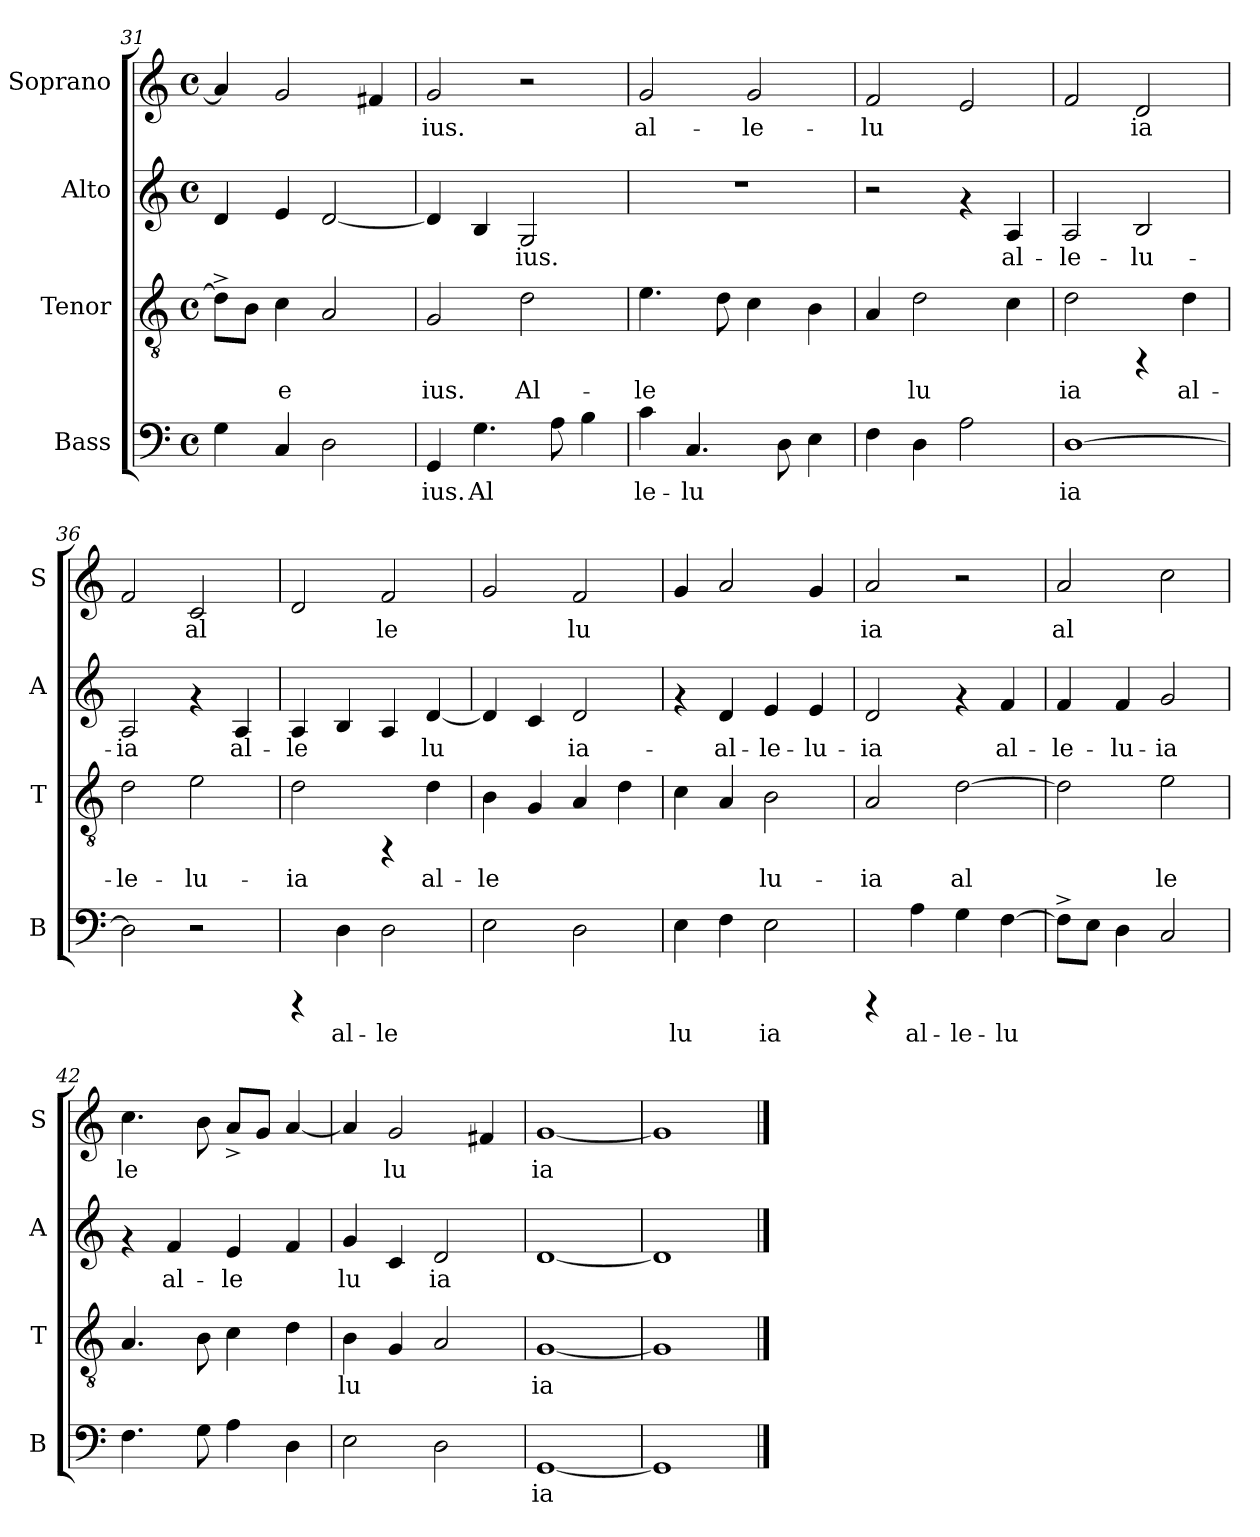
**kern	**text	**kern	**text	**kern	**text	**kern	**text
*part4	*part4	*part3	*part3	*part2	*part2	*part1	*part1
*staff4	*staff4	*staff3	*staff3	*staff2	*staff2	*staff1	*staff1
*I"Bass	*	*I"Tenor	*	*I"Alto	*	*I"Soprano	*
*I'B	*	*I'T	*	*I'A	*	*I'S	*
*clefF4	*	*clefGv2	*	*clefG2	*	*clefG2	*
*k[]	*	*k[]	*	*k[]	*	*k[]	*
*C:	*	*C:	*	*C:	*	*C:	*
*M4/4	*	*M4/4	*	*M4/4	*	*M4/4	*
*met(c)	*	*met(c)	*	*met(c)	*	*met(c)	*
=31	=31	=31	=31	=31	=31	=31	=31
!	!LO:LY:b:cj	!	!LO:LY:b:cj	!	!LO:LY:b:cj	!	!LO:LY:b:cj
4G\	--	8d^<\L]	--	4d/	--	4a/]	--
!	!	!	!LO:LY:b:cj	!	!	!	!
.	.	8B\J	--	.	.	.	.
!	!LO:LY:b:cj	!	!LO:LY:b:cj	!	!LO:LY:b:cj	!	!LO:LY:b:cj
4C/	--	4c\	-e-	4e/	--	2g/	--
!	!LO:LY:b:cj	!	!LO:LY:b:cj	!	!LO:LY:b:cj	!	!
2D\	--	2A/	--	[<2d/	--	.	.
!	!	!	!	!	!	!	!LO:LY:b:cj
.	.	.	.	.	.	4f#X/	--
=32	=32	=32	=32	=32	=32	=32	=32
!	!LO:LY:b:cj	!	!LO:LY:b:cj	!	!LO:LY:b:cj	!	!LO:LY:b:cj
4GG/	-ius.	2G/	-ius.	4d/]	--	2g/	-ius.
!	!LO:LY:b:cj	!	!	!	!LO:LY:b:cj	!	!
4.G\	Al-	.	.	4B/	--	.	.
!	!	!	!LO:LY:b:cj	!	!LO:LY:b:cj	!	!
.	.	2d\	Al-	2G/	-ius.	2r	.
!	!LO:LY:b:cj	!	!	!	!	!	!
8A\	--	.	.	.	.	.	.
!	!LO:LY:b:cj	!	!	!	!	!	!
4B\	--	.	.	.	.	.	.
!!LO:PB:g=z
=33	=33	=33	=33	=33	=33	=33	=33
!	!LO:LY:b:cj	!	!LO:LY:b:cj	!	!	!	!LO:LY:b:cj
4c\	-le-	4.e\	-le-	1r	.	2g/	al-
!	!LO:LY:b:cj	!	!	!	!	!	!
4.C/	-lu-	.	.	.	.	.	.
!	!	!	!LO:LY:b:cj	!	!	!	!
.	.	8d\	--	.	.	.	.
!	!	!	!LO:LY:b:cj	!	!	!	!LO:LY:b:cj
.	.	4c\	--	.	.	2g/	-le-
!	!LO:LY:b:cj	!	!	!	!	!	!
8D\	--	.	.	.	.	.	.
!	!LO:LY:b:cj	!	!LO:LY:b:cj	!	!	!	!
4E\	--	4B\	--	.	.	.	.
=34	=34	=34	=34	=34	=34	=34	=34
!	!LO:LY:b:cj	!	!LO:LY:b:cj	!	!	!	!LO:LY:b:cj
4F\	--	4A/	--	2r	.	2f/	-lu-
!	!LO:LY:b:cj	!	!LO:LY:b:cj	!	!	!	!
4D\	--	2d\	-lu-	.	.	.	.
!	!LO:LY:b:cj	!	!	!	!	!	!LO:LY:b:cj
2A\	--	.	.	4rf	.	2e/	--
!	!	!	!LO:LY:b:cj	!	!LO:LY:b:cj	!	!
.	.	4c\	--	4A/	al-	.	.
=35	=35	=35	=35	=35	=35	=35	=35
!	!LO:LY:b:cj	!	!LO:LY:b:cj	!	!LO:LY:b:cj	!	!LO:LY:b:cj
[>1D	-ia	2d\	-ia	2A/	-le-	2f/	--
!	!	!	!	!	!LO:LY:b:cj	!	!LO:LY:b:cj
.	.	4rFF	.	2B/	-lu-	2d/	-ia
!	!	!	!LO:LY:b:cj	!	!	!	!
.	.	4d\	al-	.	.	.	.
=36	=36	=36	=36	=36	=36	=36	=36
!	!LO:LY:b:cj	!	!LO:LY:b:cj	!	!LO:LY:b:cj	!	!LO:LY:b:cj
2D\]	.	2d\	-le-	2A/	-ia	2f/	.
!	!	!	!LO:LY:b:cj	!	!	!	!LO:LY:b:cj
2r	.	2e\	-lu-	4rf	.	2c/	al-
!	!	!	!	!	!LO:LY:b:cj	!	!
.	.	.	.	4A/	al-	.	.
=37	=37	=37	=37	=37	=37	=37	=37
!	!	!	!LO:LY:b:cj	!	!LO:LY:b:cj	!	!LO:LY:b:cj
4rCCC	.	2d\	-ia	4A/	-le-	2d/	--
!	!LO:LY:b:cj	!	!	!	!LO:LY:b:cj	!	!
4D\	al-	.	.	4B/	--	.	.
!	!LO:LY:b:cj	!	!	!	!LO:LY:b:cj	!	!LO:LY:b:cj
2D\	-le-	4rFF	.	4A/	--	2f/	-le-
!	!	!	!LO:LY:b:cj	!	!LO:LY:b:cj	!	!
.	.	4d\	al-	[<4d/	-lu-	.	.
=38	=38	=38	=38	=38	=38	=38	=38
!	!LO:LY:b:cj	!	!LO:LY:b:cj	!	!LO:LY:b:cj	!	!LO:LY:b:cj
2E\	--	4B\	-le-	4d/]	--	2g/	--
!	!	!	!LO:LY:b:cj	!	!LO:LY:b:cj	!	!
.	.	4G/	--	4c/	--	.	.
!	!LO:LY:b:cj	!	!LO:LY:b:cj	!	!LO:LY:b:cj	!	!LO:LY:b:cj
2D\	--	4A/	--	2d/	-ia-	2f/	-lu-
!	!	!	!LO:LY:b:cj	!	!	!	!
.	.	4d\	--	.	.	.	.
!!LO:LB:g=z
=39	=39	=39	=39	=39	=39	=39	=39
!	!LO:LY:b:cj	!	!LO:LY:b:cj	!	!	!	!LO:LY:b:cj
4E\	-lu-	4c\	--	4rf	.	4g/	--
!	!LO:LY:b:cj	!	!LO:LY:b:cj	!	!LO:LY:b:cj	!	!LO:LY:b:cj
4F\	--	4A/	--	4d/	-al-	2a/	--
!	!LO:LY:b:cj	!	!LO:LY:b:cj	!	!LO:LY:b:cj	!	!
2E\	-ia	2B\	-lu-	4e/	-le-	.	.
!	!	!	!	!	!LO:LY:b:cj	!	!LO:LY:b:cj
.	.	.	.	4e/	-lu-	4g/	--
=40	=40	=40	=40	=40	=40	=40	=40
!	!	!	!LO:LY:b:cj	!	!LO:LY:b:cj	!	!LO:LY:b:cj
4rCCC	.	2A/	-ia	2d/	-ia	2a/	-ia
!	!LO:LY:b:cj	!	!	!	!	!	!
4A\	al-	.	.	.	.	.	.
!	!LO:LY:b:cj	!	!LO:LY:b:cj	!	!	!	!
4G\	-le-	[>2d\	al-	4rf	.	2r	.
!	!LO:LY:b:cj	!	!	!	!LO:LY:b:cj	!	!
[>4F\	-lu-	.	.	4f/	al-	.	.
=41	=41	=41	=41	=41	=41	=41	=41
!	!LO:LY:b:cj	!	!LO:LY:b:cj	!	!LO:LY:b:cj	!	!LO:LY:b:cj
8F^<\L]	--	2d\]	--	4f/	-le-	2a/	al-
!	!LO:LY:b:cj	!	!	!	!	!	!
8E\J	--	.	.	.	.	.	.
!	!LO:LY:b:cj	!	!	!	!LO:LY:b:cj	!	!
4D\	--	.	.	4f/	-lu-	.	.
!	!LO:LY:b:cj	!	!LO:LY:b:cj	!	!LO:LY:b:cj	!	!LO:LY:b:cj
2C/	--	2e\	-le-	2g/	-ia	2cc\	--
=42	=42	=42	=42	=42	=42	=42	=42
!	!LO:LY:b:cj	!	!LO:LY:b:cj	!	!	!	!LO:LY:b:cj
4.F\	--	4.A/	--	4rf	.	4.cc\	-le-
!	!	!	!	!	!LO:LY:b:cj	!	!
.	.	.	.	4f/	al-	.	.
!	!LO:LY:b:cj	!	!LO:LY:b:cj	!	!	!	!LO:LY:b:cj
8G\	--	8B\	--	.	.	8b\	--
!	!LO:LY:b:cj	!	!LO:LY:b:cj	!	!LO:LY:b:cj	!	!LO:LY:b:cj
4A\	--	4c\	--	4e/	-le-	8a^>/L	--
!	!	!	!	!	!	!	!LO:LY:b:cj
.	.	.	.	.	.	8g/J	--
!	!LO:LY:b:cj	!	!LO:LY:b:cj	!	!LO:LY:b:cj	!	!LO:LY:b:cj
4D\	--	4d\	--	4f/	--	[<4a/	--
=43	=43	=43	=43	=43	=43	=43	=43
!	!LO:LY:b:cj	!	!LO:LY:b:cj	!	!LO:LY:b:cj	!	!LO:LY:b:cj
2E\	--	4B\	-lu-	4g/	-lu-	4a/]	--
!	!	!	!LO:LY:b:cj	!	!LO:LY:b:cj	!	!LO:LY:b:cj
.	.	4G/	--	4c/	--	2g/	-lu-
!	!LO:LY:b:cj	!	!LO:LY:b:cj	!	!LO:LY:b:cj	!	!
2D\	--	2A/	--	2d/	-ia	.	.
!	!	!	!	!	!	!	!LO:LY:b:cj
.	.	.	.	.	.	4f#X/	--
=44	=44	=44	=44	=44	=44	=44	=44
!	!LO:LY:b:cj	!	!LO:LY:b:cj	!	!LO:LY:b:cj	!	!LO:LY:b:cj
[<1GG	-ia	[<1G	-ia	[<1d	.	[<1g	-ia
=45	=45	=45	=45	=45	=45	=45	=45
!	!LO:LY:b:cj	!	!LO:LY:b:cj	!	!LO:LY:b:cj	!	!LO:LY:b:cj
1GG]	.	1G]	.	1d]	.	1g]	.
==	==	==	==	==	==	==	==
*-	*-	*-	*-	*-	*-	*-	*-
